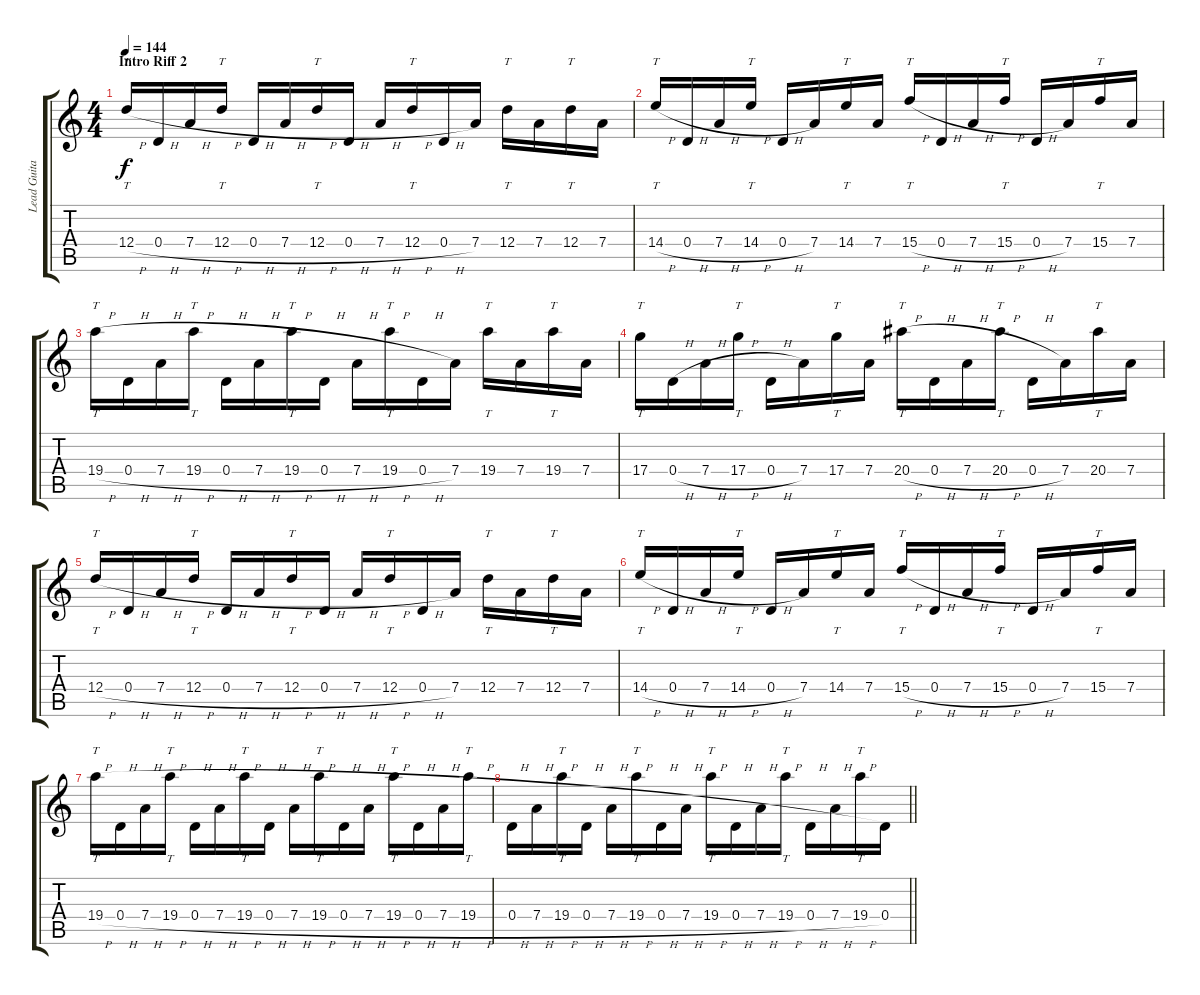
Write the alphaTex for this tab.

\track ("Lead Guitar 1" "Lead Guita") {instrument distortionguitar}
\staff {score tabs}
\tuning (E4 B3 G3 D3 A2 E2) {hide}
\ts (4 4)
\section ("" "Intro Riff 2")
\tempo 144
\clef g2
\ks c
12.4{h}.16{tt dy f} 0.4{h}.16 7.4{h}.16 12.4{h}.16{tt} 0.4{h}.16 7.4{h}.16 12.4{h}.16{tt} 0.4{h}.16 7.4{h}.16 12.4{h}.16{tt} 0.4{h}.16 7.4.16 12.4.16{tt} 7.4.16 12.4.16{tt} 7.4.16 |
14.4{h}.16{tt} 0.4{h}.16 7.4{h}.16 14.4{h}.16{tt} 0.4{h}.16 7.4.16 14.4.16{tt} 7.4.16 15.4{h}.16{tt} 0.4{h}.16 7.4{h}.16 15.4{h}.16{tt} 0.4{h}.16 7.4.16 15.4.16{tt} 7.4.16 |
19.4{h}.16{tt} 0.4{h}.16 7.4{h}.16 19.4{h}.16{tt} 0.4{h}.16 7.4{h}.16 19.4{h}.16{tt} 0.4{h}.16 7.4{h}.16 19.4{h}.16{tt} 0.4{h}.16 7.4.16 19.4.16{tt} 7.4.16 19.4.16{tt} 7.4.16 |
17.4.16{tt} 0.4{h}.16 7.4{h}.16 17.4{h}.16{tt} 0.4{h}.16 7.4.16 17.4.16{tt} 7.4.16 20.4{h}.16{tt} 0.4{h}.16 7.4{h}.16 20.4{h}.16{tt} 0.4{h}.16 7.4.16 20.4.16{tt} 7.4.16 |
12.4{h}.16{tt} 0.4{h}.16 7.4{h}.16 12.4{h}.16{tt} 0.4{h}.16 7.4{h}.16 12.4{h}.16{tt} 0.4{h}.16 7.4{h}.16 12.4{h}.16{tt} 0.4{h}.16 7.4.16 12.4.16{tt} 7.4.16 12.4.16{tt} 7.4.16 |
14.4{h}.16{tt} 0.4{h}.16 7.4{h}.16 14.4{h}.16{tt} 0.4{h}.16 7.4.16 14.4.16{tt} 7.4.16 15.4{h}.16{tt} 0.4{h}.16 7.4{h}.16 15.4{h}.16{tt} 0.4{h}.16 7.4.16 15.4.16{tt} 7.4.16 |
19.4{h}.16{tt} 0.4{h}.16 7.4{h}.16 19.4{h}.16{tt} 0.4{h}.16 7.4{h}.16 19.4{h}.16{tt} 0.4{h}.16 7.4{h}.16 19.4{h}.16{tt} 0.4{h}.16 7.4{h}.16 19.4{h}.16{tt} 0.4{h}.16 7.4{h}.16 19.4{h}.16{tt} |
\barLineRight lightlight
0.4{h}.16 7.4{h}.16 19.4{h}.16{tt} 0.4{h}.16 7.4{h}.16 19.4{h}.16{tt} 0.4{h}.16 7.4{h}.16 19.4{h}.16{tt} 0.4{h}.16 7.4{h}.16 19.4{h}.16{tt} 0.4{h}.16 7.4{h}.16 19.4{h}.16{tt} 0.4.16
